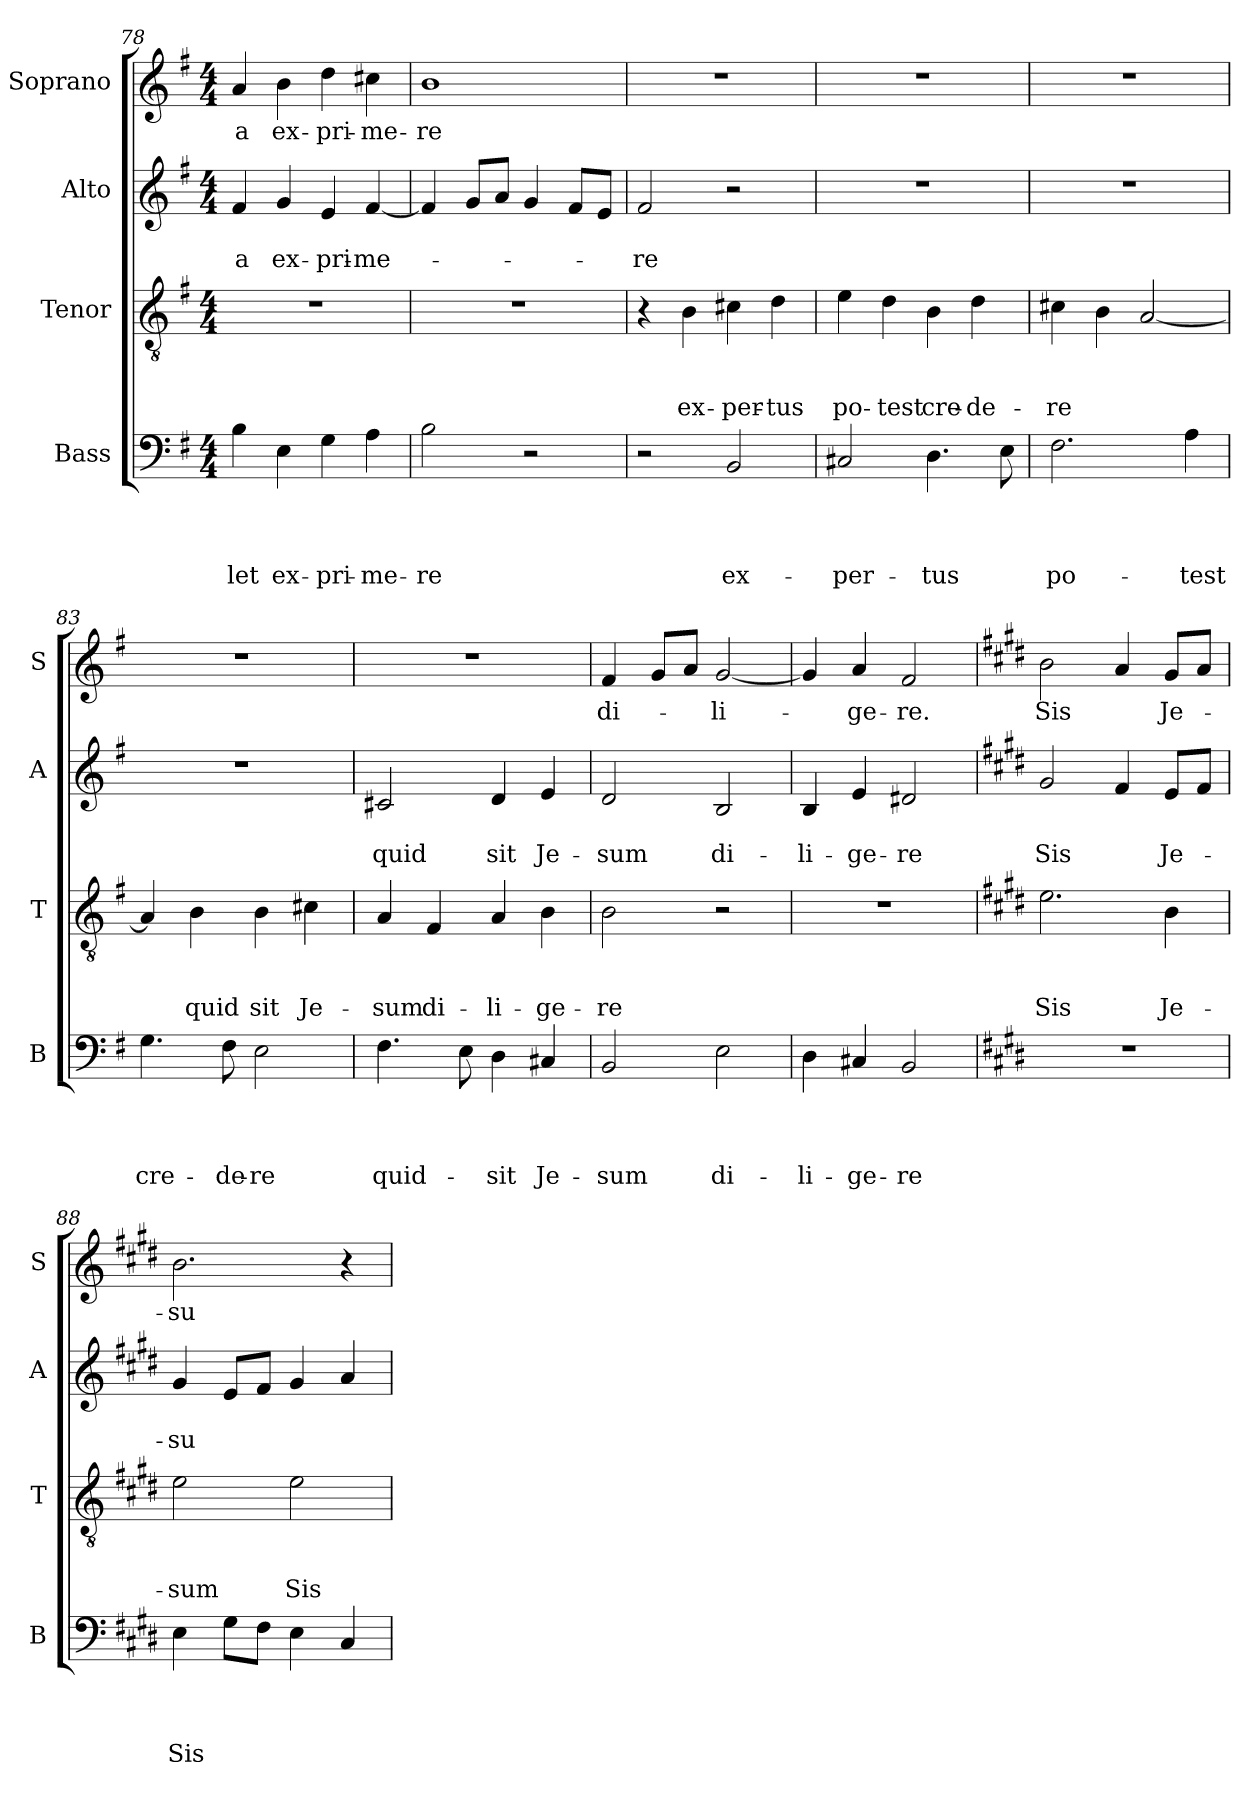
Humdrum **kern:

**kern	**text	**text	**text	**text	**kern	**text	**text	**text	**kern	**text	**text	**kern	**text
*part4	*part4	*part4	*part4	*part4	*part3	*part3	*part3	*part3	*part2	*part2	*part2	*part1	*part1
*staff4	*staff4	*staff4	*staff4	*staff4	*staff3	*staff3	*staff3	*staff3	*staff2	*staff2	*staff2	*staff1	*staff1
*I"Bass	*	*	*	*	*I"Tenor	*	*	*	*I"Alto	*	*	*I"Soprano	*
*I'B	*	*	*	*	*I'T	*	*	*	*I'A	*	*	*I'S	*
*clefF4	*	*	*	*	*clefGv2	*	*	*	*clefG2	*	*	*clefG2	*
*k[f#]	*	*	*	*	*k[f#]	*	*	*	*k[f#]	*	*	*k[f#]	*
*G:	*	*	*	*	*G:	*	*	*	*G:	*	*	*G:	*
*M4/4	*	*	*	*	*M4/4	*	*	*	*M4/4	*	*	*M4/4	*
=78	=78	=78	=78	=78	=78	=78	=78	=78	=78	=78	=78	=78	=78
!	!	!	!	!LO:LY:b	!	!	!	!	!	!	!LO:LY:b	!	!LO:LY:b
4B\	.	.	.	-let	1r	.	.	.	4f#/	.	-a	4a/	-a
!	!	!	!	!LO:LY:b	!	!	!	!	!	!	!LO:LY:b	!	!LO:LY:b
4E\	.	.	.	ex-	.	.	.	.	4g/	.	ex-	4b\	ex-
!	!	!	!	!LO:LY:b	!	!	!	!	!	!	!LO:LY:b	!	!LO:LY:b
4G\	.	.	.	-pri-	.	.	.	.	4e/	.	-pri-	4dd\	-pri-
!	!	!	!	!LO:LY:b	!	!	!	!	!	!	!LO:LY:b	!	!LO:LY:b
4A\	.	.	.	-me-	.	.	.	.	[<4f#/	.	-me-	4cc#X\	-me-
=79	=79	=79	=79	=79	=79	=79	=79	=79	=79	=79	=79	=79	=79
!	!	!	!	!LO:LY:b	!	!	!	!	!	!	!	!	!LO:LY:b
2B\	.	.	.	-re	1r	.	.	.	4f#/]	.	.	1b	-re
.	.	.	.	.	.	.	.	.	8g/L	.	.	.	.
.	.	.	.	.	.	.	.	.	8a/J	.	.	.	.
2r	.	.	.	.	.	.	.	.	4g/	.	.	.	.
.	.	.	.	.	.	.	.	.	8f#/L	.	.	.	.
.	.	.	.	.	.	.	.	.	8e/J	.	.	.	.
=80	=80	=80	=80	=80	=80	=80	=80	=80	=80	=80	=80	=80	=80
!	!	!	!	!	!	!	!	!	!	!	!LO:LY:b	!	!
2r	.	.	.	.	4r	.	.	.	2f#/	.	-re	1r	.
!	!	!	!	!	!	!	!	!LO:LY:b	!	!	!	!	!
.	.	.	.	.	4B\	.	.	ex-	.	.	.	.	.
!	!	!	!	!LO:LY:b	!	!	!	!LO:LY:b	!	!	!	!	!
2BB/	.	.	.	ex-	4c#X\	.	.	-per-	2r	.	.	.	.
!	!	!	!	!	!	!	!	!LO:LY:b	!	!	!	!	!
.	.	.	.	.	4d\	.	.	-tus	.	.	.	.	.
=81	=81	=81	=81	=81	=81	=81	=81	=81	=81	=81	=81	=81	=81
!	!	!	!	!LO:LY:b	!	!	!	!LO:LY:b	!	!	!	!	!
2C#X/	.	.	.	-per-	4e\	.	.	po-	1r	.	.	1r	.
!	!	!	!	!	!	!	!	!LO:LY:b	!	!	!	!	!
.	.	.	.	.	4d\	.	.	-test	.	.	.	.	.
!	!	!	!	!LO:LY:b	!	!	!	!LO:LY:b	!	!	!	!	!
4.D\	.	.	.	-tus	4B\	.	.	cre-	.	.	.	.	.
!	!	!	!	!	!	!	!	!LO:LY:b	!	!	!	!	!
.	.	.	.	.	4d\	.	.	-de-	.	.	.	.	.
8E\	.	.	.	.	.	.	.	.	.	.	.	.	.
=82	=82	=82	=82	=82	=82	=82	=82	=82	=82	=82	=82	=82	=82
!	!	!	!	!LO:LY:b	!	!	!	!LO:LY:b	!	!	!	!	!
2.F#\	.	.	.	po-	4c#X\	.	.	-re	1r	.	.	1r	.
.	.	.	.	.	4B\	.	.	.	.	.	.	.	.
.	.	.	.	.	[>2A/	.	.	.	.	.	.	.	.
!	!	!	!	!LO:LY:b	!	!	!	!	!	!	!	!	!
4A\	.	.	.	-test	.	.	.	.	.	.	.	.	.
!!LO:PB:g=z
=83	=83	=83	=83	=83	=83	=83	=83	=83	=83	=83	=83	=83	=83
!	!	!	!	!LO:LY:b	!	!	!	!	!	!	!	!	!
4.G\	.	.	.	cre-	4A/]	.	.	.	1r	.	.	1r	.
!	!	!	!	!	!	!	!	!LO:LY:b	!	!	!	!	!
.	.	.	.	.	4B\	.	.	quid	.	.	.	.	.
!	!	!	!	!LO:LY:b	!	!	!	!	!	!	!	!	!
8F#\	.	.	.	-de-	.	.	.	.	.	.	.	.	.
!	!	!	!	!LO:LY:b:rj	!	!	!	!LO:LY:b	!	!	!	!	!
2E\	.	.	.	-re	4B\	.	.	sit	.	.	.	.	.
!	!	!	!	!	!	!	!	!LO:LY:b	!	!	!	!	!
.	.	.	.	.	4c#X\	.	.	Je-	.	.	.	.	.
=84	=84	=84	=84	=84	=84	=84	=84	=84	=84	=84	=84	=84	=84
!	!	!	!	!LO:LY:b	!	!	!	!LO:LY:b	!	!	!LO:LY:b	!	!
4.F#\	.	.	.	quid-	4A/	.	.	-sum	2c#X/	.	quid	1r	.
!	!	!	!	!	!	!	!	!LO:LY:b	!	!	!	!	!
.	.	.	.	.	4F#/	.	.	di-	.	.	.	.	.
8E\	.	.	.	.	.	.	.	.	.	.	.	.	.
!	!	!	!	!LO:LY:b	!	!	!	!LO:LY:b	!	!	!LO:LY:b	!	!
4D\	.	.	.	-sit	4A/	.	.	-li-	4d/	.	sit	.	.
!	!	!	!	!LO:LY:b	!	!	!	!LO:LY:b	!	!	!LO:LY:b	!	!
4C#X/	.	.	.	Je-	4B\	.	.	-ge-	4e/	.	Je-	.	.
=85	=85	=85	=85	=85	=85	=85	=85	=85	=85	=85	=85	=85	=85
!	!	!	!	!LO:LY:b	!	!	!	!LO:LY:b	!	!	!LO:LY:b	!	!LO:LY:b
2BB/	.	.	.	-sum	2B\	.	.	-re	2d/	.	-sum	4f#/	di-
.	.	.	.	.	.	.	.	.	.	.	.	8g/L	.
.	.	.	.	.	.	.	.	.	.	.	.	8a/J	.
!	!	!	!	!LO:LY:b	!	!	!	!	!	!	!LO:LY:b	!	!LO:LY:b
2E\	.	.	.	di-	2r	.	.	.	2B/	.	di-	[<2g/	-li-
=86	=86	=86	=86	=86	=86	=86	=86	=86	=86	=86	=86	=86	=86
!	!	!	!	!LO:LY:b	!	!	!	!	!	!	!LO:LY:b	!	!
4D\	.	.	.	-li-	1r	.	.	.	4B/	.	-li-	4g/]	.
!	!	!	!	!LO:LY:b	!	!	!	!	!	!	!LO:LY:b	!	!LO:LY:b
4C#X/	.	.	.	-ge-	.	.	.	.	4e/	.	-ge-	4a/	-ge-
!	!	!	!	!LO:LY:b	!	!	!	!	!	!	!LO:LY:b	!	!LO:LY:b
2BB/	.	.	.	-re	.	.	.	.	2d#X/	.	-re	2f#/	-re.
=87	=87	=87	=87	=87	=87	=87	=87	=87	=87	=87	=87	=87	=87
*k[f#c#g#d#]	*	*	*	*	*k[f#c#g#d#]	*	*	*	*k[f#c#g#d#]	*	*	*k[f#c#g#d#]	*
*E:	*	*	*	*	*E:	*	*	*	*E:	*	*	*E:	*
!	!	!	!	!	!	!	!	!LO:LY:b	!	!	!LO:LY:b	!	!LO:LY:b
1r	.	.	.	.	2.e\	.	.	Sis	2g#/	.	Sis	2b\	Sis
.	.	.	.	.	.	.	.	.	4f#/	.	.	4a/	.
!	!	!	!	!	!	!	!	!LO:LY:b	!	!	!LO:LY:b	!	!LO:LY:b
.	.	.	.	.	4B\	.	.	Je-	8e/L	.	Je-	8g#/L	Je-
.	.	.	.	.	.	.	.	.	8f#/J	.	.	8a/J	.
=88	=88	=88	=88	=88	=88	=88	=88	=88	=88	=88	=88	=88	=88
!	!	!	!	!LO:LY:b	!	!	!	!LO:LY:b	!	!	!LO:LY:b	!	!LO:LY:b
4E\	.	.	.	Sis	2e\	.	.	-sum	4g#/	.	-su	2.b\	-su
8G#\L	.	.	.	.	.	.	.	.	8e/L	.	.	.	.
8F#\J	.	.	.	.	.	.	.	.	8f#/J	.	.	.	.
!	!	!	!	!	!	!	!	!LO:LY:b	!	!	!	!	!
4E\	.	.	.	.	2e\	.	.	Sis	4g#/	.	.	.	.
4C#/	.	.	.	.	.	.	.	.	4a/	.	.	4r	.
=	=	=	=	=	=	=	=	=	=	=	=	=	=
*-	*-	*-	*-	*-	*-	*-	*-	*-	*-	*-	*-	*-	*-
